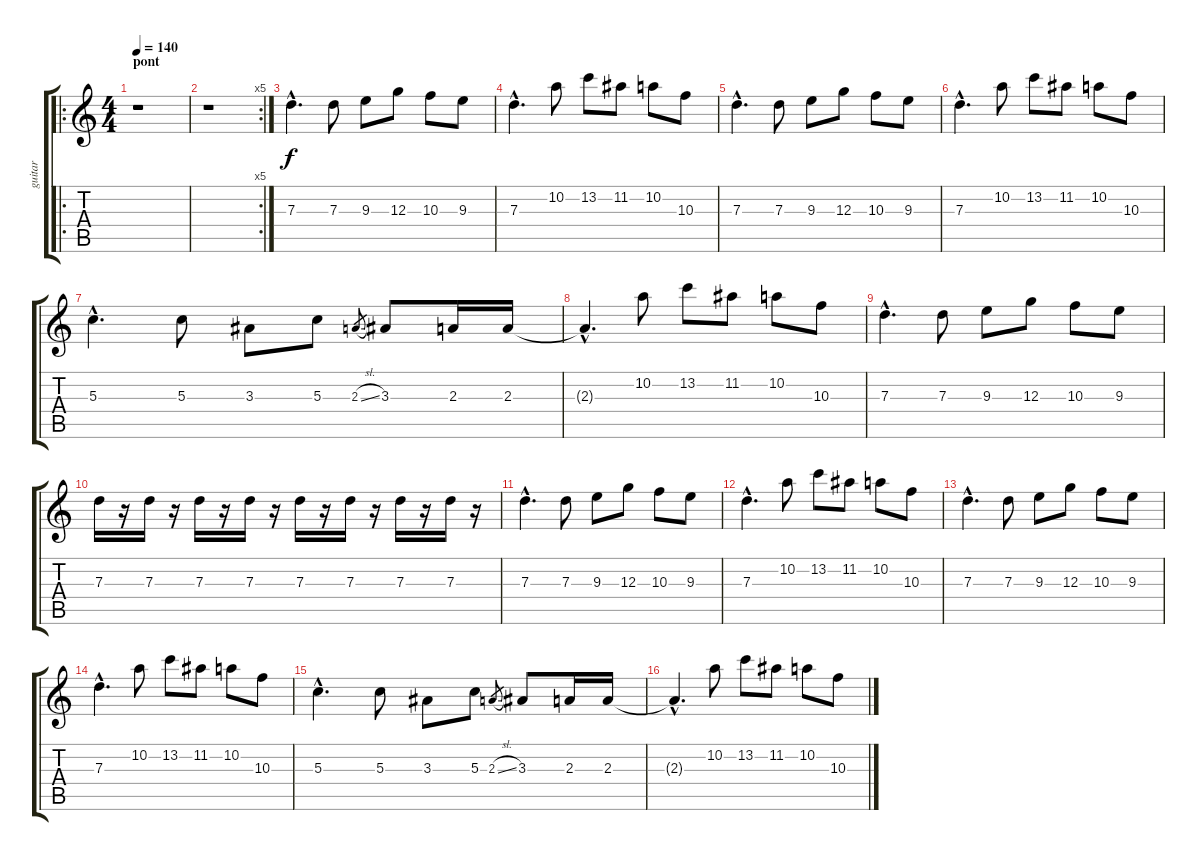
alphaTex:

\track ("guitar" "guitar") {instrument overdrivenguitar}
\staff {score tabs}
\tuning (E4 B3 G3 D3 A2 E2) {hide}
\ro
\ts (4 4)
\section ("" "pont")
\tempo 140
\clef g2
\ks c
r.1{dy f} |
\rc 5
r.1 |
7.3{hac}.4{d} 7.3.8 9.3.8 12.3.8 10.3.8 9.3.8 |
7.3{hac}.4{d} 10.2.8 13.2.8 11.2.8 10.2.8 10.3.8 |
7.3{hac}.4{d} 7.3.8 9.3.8 12.3.8 10.3.8 9.3.8 |
7.3{hac}.4{d} 10.2.8 13.2.8 11.2.8 10.2.8 10.3.8 |
5.3{hac}.4{d} 5.3.8 3.3.8 5.3.8 2.3{sl}.8{gr} 3.3.8 2.3.16 2.3.16 |
2.3{hac t}.4{d} 10.2.8 13.2.8 11.2.8 10.2.8 10.3.8 |
7.3{hac}.4{d} 7.3.8 9.3.8 12.3.8 10.3.8 9.3.8 |
7.3.16 r.16 7.3.16 r.16 7.3.16 r.16 7.3.16 r.16 7.3.16 r.16 7.3.16 r.16 7.3.16 r.16 7.3.16 r.16 |
7.3{hac}.4{d} 7.3.8 9.3.8 12.3.8 10.3.8 9.3.8 |
7.3{hac}.4{d} 10.2.8 13.2.8 11.2.8 10.2.8 10.3.8 |
7.3{hac}.4{d} 7.3.8 9.3.8 12.3.8 10.3.8 9.3.8 |
7.3{hac}.4{d} 10.2.8 13.2.8 11.2.8 10.2.8 10.3.8 |
5.3{hac}.4{d} 5.3.8 3.3.8 5.3.8 2.3{sl}.8{gr} 3.3.8 2.3.16 2.3.16 |
2.3{hac t}.4{d} 10.2.8 13.2.8 11.2.8 10.2.8 10.3.8
